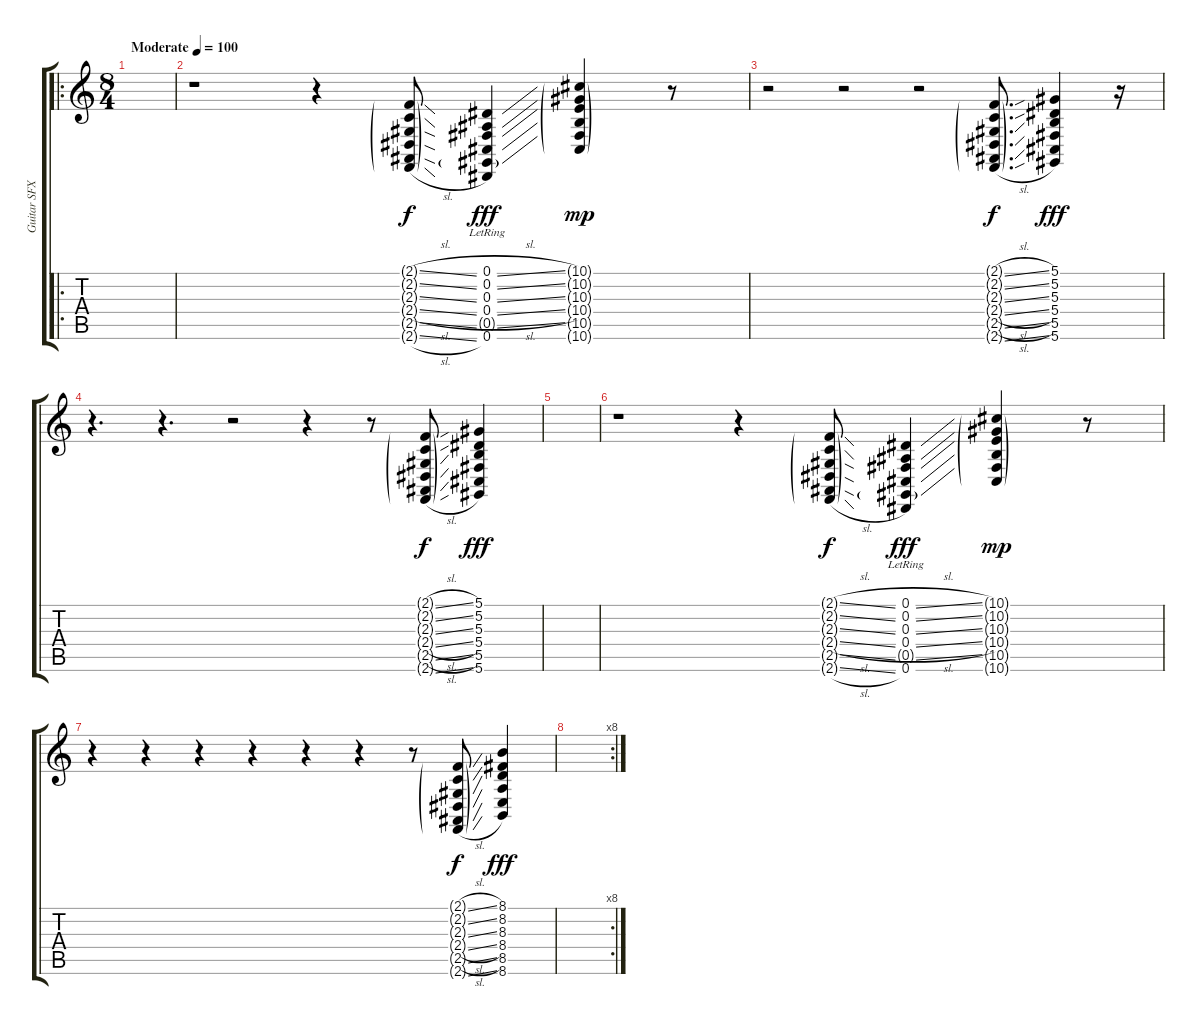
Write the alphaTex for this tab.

\track ("Guitar SFX" "Guitar SFX") {instrument guitarfretnoise}
\staff {score tabs}
\tuning (Eb4 Bb3 Gb3 Db3 Ab2 Eb2) {hide}
\ro
\ts (8 4)
\tempo (100 "Moderate")
\clef g2
\ks c
|
r.1 r.4 (2.1{sl g} 2.2{sl g} 2.3{sl g} 2.4{sl g} 2.5{sl g} 2.6{sl g}).8 (0.1{sl} 0.2{sl} 0.3{sl} 0.4{sl lr} 0.5{sl g lr} 0.6).4{dy fff} (10.1{g} 10.2{g} 10.3{g} 10.4{g} 10.5{g} 10.6{g}).4{dy mp} r.8 |
r.2 r.2 r.2 (2.1{sl g} 2.2{sl g} 2.3{sl g} 2.4{sl g} 2.5{sl g} 2.6{sl g}).8{d dy f} (5.1 5.2 5.3 5.4 5.5 5.6).4{dy fff} r.16 |
r.4{d} r.4{d} r.2 r.4 r.8 (2.1{sl g} 2.2{sl g} 2.3{sl g} 2.4{sl g} 2.5{sl g} 2.6{sl g}).8{dy f} (5.1 5.2 5.3 5.4 5.5 5.6).4{dy fff} |
|
r.1 r.4 (2.1{sl g} 2.2{sl g} 2.3{sl g} 2.4{sl g} 2.5{sl g} 2.6{sl g}).8{dy f} (0.1{sl} 0.2{sl} 0.3{sl} 0.4{sl lr} 0.5{sl g lr} 0.6).4{dy fff} (10.1{g} 10.2{g} 10.3{g} 10.4{g} 10.5{g} 10.6{g}).4{dy mp} r.8 |
r.4 r.4 r.4 r.4 r.4 r.4 r.8 (2.1{sl g} 2.2{sl g} 2.3{sl g} 2.4{sl g} 2.5{sl g} 2.6{sl g}).8{dy f} (8.1 8.2 8.3 8.4 8.5 8.6).4{dy fff} |
\rc 8
